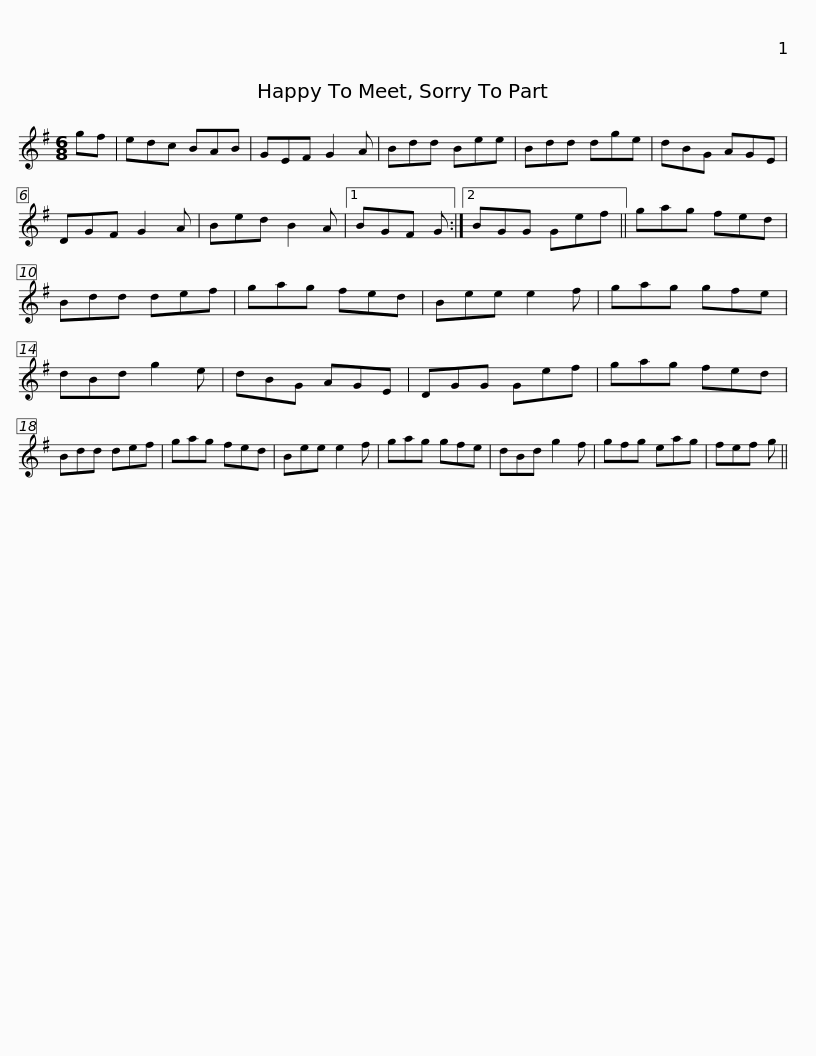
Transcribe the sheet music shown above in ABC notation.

X:1
L:1/8
M:6/8
I:linebreak $
K:G
V:1 treble
V:1
 gf | edc BAB | GEF G2 A | Bdd Bee | Bdd dge | %5
 dBG AGE | DGF G2 A | Bed B2 A |1$ BGF G :|2 BGG Gef || %10
 gag fed | Bdd def | gag fed | Bee e2 f | gag gfe |$ %15
 dBd g2 e | dBG AGE | DGG Gef | gag fed | Bdd def | %20
 gag fed | Bee e2 f |$ gag gfe | dBd g2 f | gfg eag | %25
 fef g || %26
